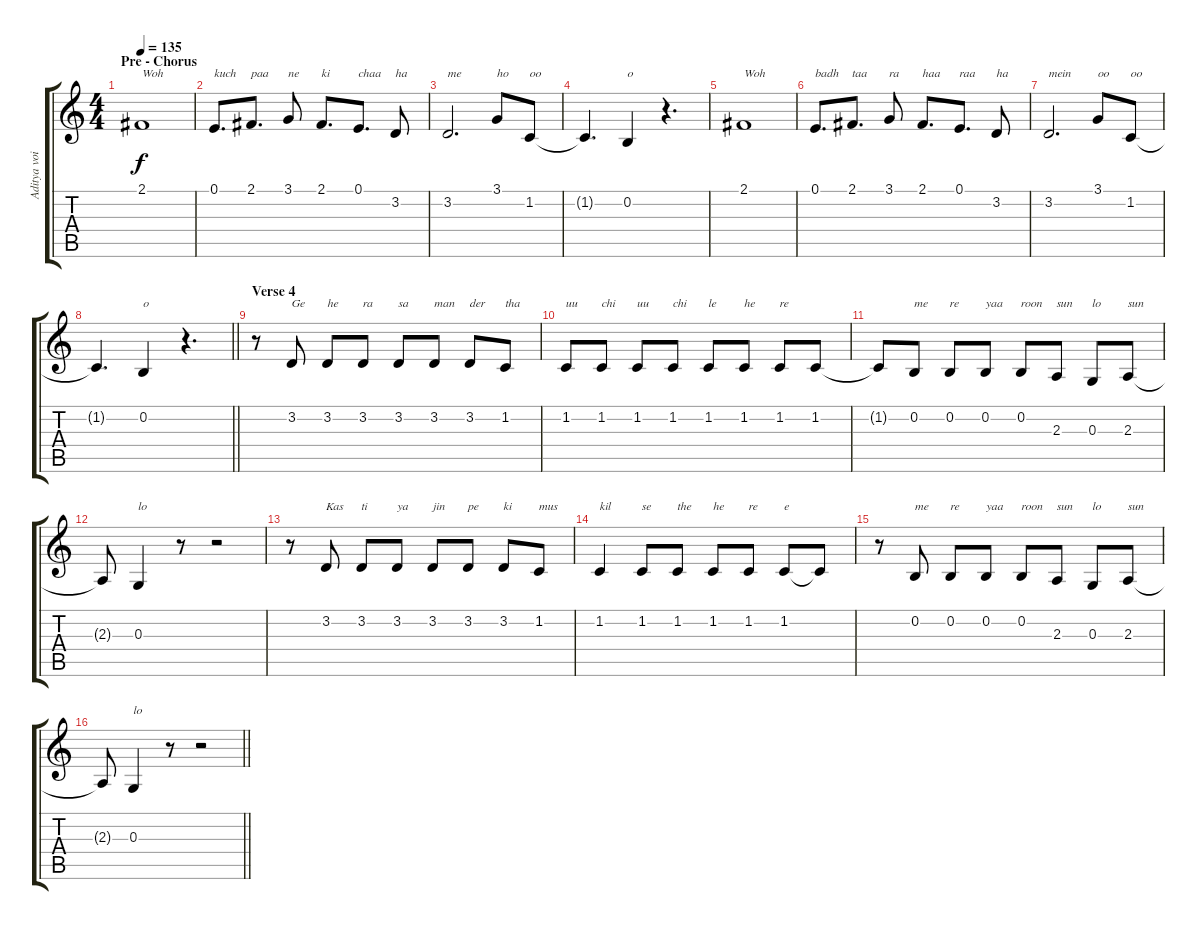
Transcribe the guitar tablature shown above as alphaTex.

\track ("Aditya voice" "Aditya voi") {instrument sopranosax}
\staff {score tabs}
\tuning (E4 B3 G3 D3 A2 E2) {hide}
\ts (4 4)
\section ("" "Pre - Chorus")
\tempo 135
\clef g2
\ks c
2.1.1{txt "Woh" dy f} |
0.1.8{d txt "kuch"} 2.1.8{d txt "paa"} 3.1.8{txt "ne"} 2.1.8{d txt "ki"} 0.1.8{d txt "chaa"} 3.2.8{txt "ha"} |
3.2.2{d txt "me"} 3.1.8{txt "ho"} 1.2.8{txt "oo"} |
1.2{t}.4{d} 0.2.4{txt "o"} r.4{d} |
2.1.1{txt "Woh "} |
0.1.8{d txt "badh"} 2.1.8{d txt "taa"} 3.1.8{txt "ra"} 2.1.8{d txt "haa"} 0.1.8{d txt "raa"} 3.2.8{txt "ha"} |
3.2.2{d txt "mein"} 3.1.8{txt "oo"} 1.2.8{txt "oo"} |
\barLineRight lightlight
1.2{t}.4{d} 0.2.4{txt "o"} r.4{d} |
\section ("" "Verse 4")
r.8 3.2.8{txt "Ge"} 3.2.8{txt "he"} 3.2.8{txt "ra"} 3.2.8{txt "sa"} 3.2.8{txt "man"} 3.2.8{txt "der"} 1.2.8{txt "tha"} |
1.2.8{txt "uu"} 1.2.8{txt "chi"} 1.2.8{txt "uu"} 1.2.8{txt "chi"} 1.2.8{txt "le"} 1.2.8{txt "he"} 1.2.8{txt "re"} 1.2.8 |
1.2{t}.8 0.2.8{txt "me"} 0.2.8{txt "re"} 0.2.8{txt "yaa"} 0.2.8{txt "roon"} 2.3.8{txt "sun"} 0.3.8{txt "lo"} 2.3.8{txt "sun"} |
2.3{t}.8 0.3.4{txt "lo"} r.8 r.2 |
r.8 3.2.8{txt "Kas"} 3.2.8{txt "ti"} 3.2.8{txt "ya"} 3.2.8{txt "jin"} 3.2.8{txt "pe"} 3.2.8{txt "ki"} 1.2.8{txt "mus"} |
1.2.4{txt "kil"} 1.2.8{txt "se"} 1.2.8{txt "the"} 1.2.8{txt "he"} 1.2.8{txt "re"} 1.2.8{txt "e"} 1.2{t}.8 |
r.8 0.2.8{txt "me"} 0.2.8{txt "re"} 0.2.8{txt "yaa"} 0.2.8{txt "roon"} 2.3.8{txt "sun"} 0.3.8{txt "lo"} 2.3.8{txt "sun"} |
\barLineRight lightlight
2.3{t}.8 0.3.4{txt "lo"} r.8 r.2
